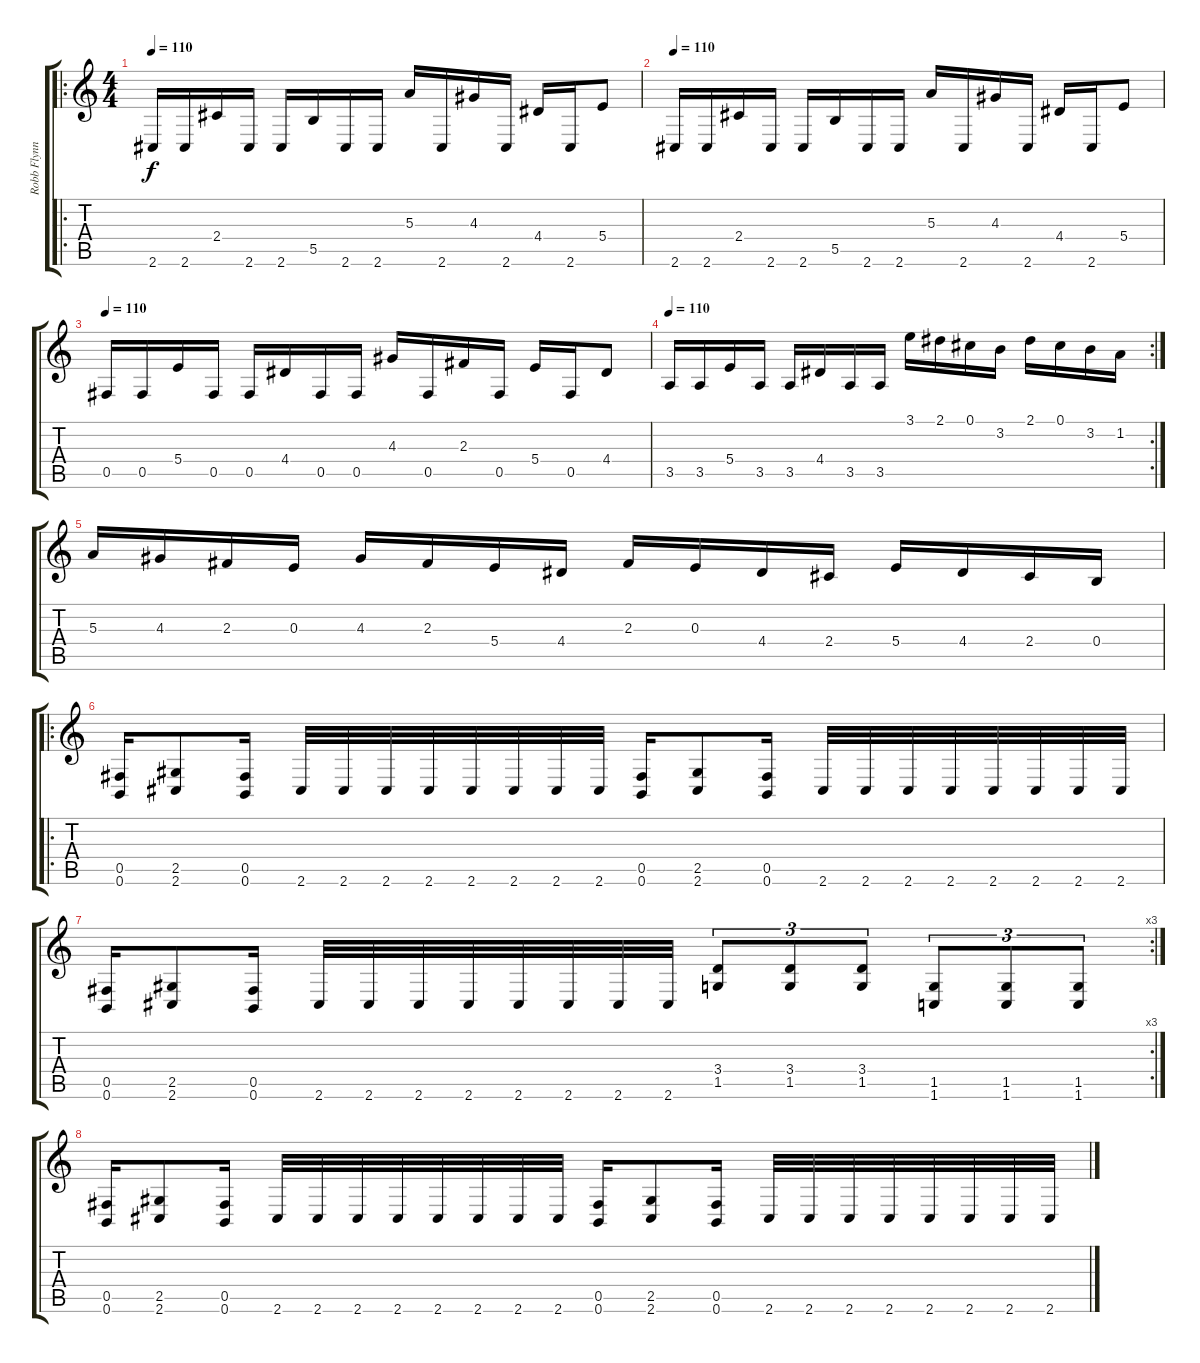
\track ("Robb Flynn" "Robb Flynn") {instrument distortionguitar}
\staff {score tabs}
\tuning (Db4 Ab3 E3 B2 Gb2 B1) {hide}
\ro
\ts (4 4)
\tempo 110
\clef g2
\ks c
2.6.16{dy f} 2.6.16 2.4.16 2.6.16 2.6.16 5.5.16 2.6.16 2.6.16 5.3.16 2.6.16 4.3.16 2.6.16 4.4.16 2.6.16 5.4.8 |
\tempo 110
2.6.16 2.6.16 2.4.16 2.6.16 2.6.16 5.5.16 2.6.16 2.6.16 5.3.16 2.6.16 4.3.16 2.6.16 4.4.16 2.6.16 5.4.8 |
\tempo 110
0.5.16 0.5.16 5.4.16 0.5.16 0.5.16 4.4.16 0.5.16 0.5.16 4.3.16 0.5.16 2.3.16 0.5.16 5.4.16 0.5.16 4.4.8 |
\rc 2
\tempo 110
3.5.16 3.5.16 5.4.16 3.5.16 3.5.16 4.4.16 3.5.16 3.5.16 3.1.16 2.1.16 0.1.16 3.2.16 2.1.16 0.1.16 3.2.16 1.2.16 |
5.3.16 4.3.16 2.3.16 0.3.16 4.3.16 2.3.16 5.4.16 4.4.16 2.3.16 0.3.16 4.4.16 2.4.16 5.4.16 4.4.16 2.4.16 0.4.16 |
\ro
(0.5 0.6).16 (2.5 2.6).8 (0.5 0.6).16 2.6.32 2.6.32 2.6.32 2.6.32 2.6.32 2.6.32 2.6.32 2.6.32 (0.5 0.6).16 (2.5 2.6).8 (0.5 0.6).16 2.6.32 2.6.32 2.6.32 2.6.32 2.6.32 2.6.32 2.6.32 2.6.32 |
\rc 3
(0.5 0.6).16 (2.5 2.6).8 (0.5 0.6).16 2.6.32 2.6.32 2.6.32 2.6.32 2.6.32 2.6.32 2.6.32 2.6.32 (3.4 1.5).8{tu (3 2)} (3.4 1.5).8{tu (3 2)} (3.4 1.5).8{tu (3 2)} (1.5 1.6).8{tu (3 2)} (1.5 1.6).8{tu (3 2)} (1.5 1.6).8{tu (3 2)} |
(0.5 0.6).16 (2.5 2.6).8 (0.5 0.6).16 2.6.32 2.6.32 2.6.32 2.6.32 2.6.32 2.6.32 2.6.32 2.6.32 (0.5 0.6).16 (2.5 2.6).8 (0.5 0.6).16 2.6.32 2.6.32 2.6.32 2.6.32 2.6.32 2.6.32 2.6.32 2.6.32
